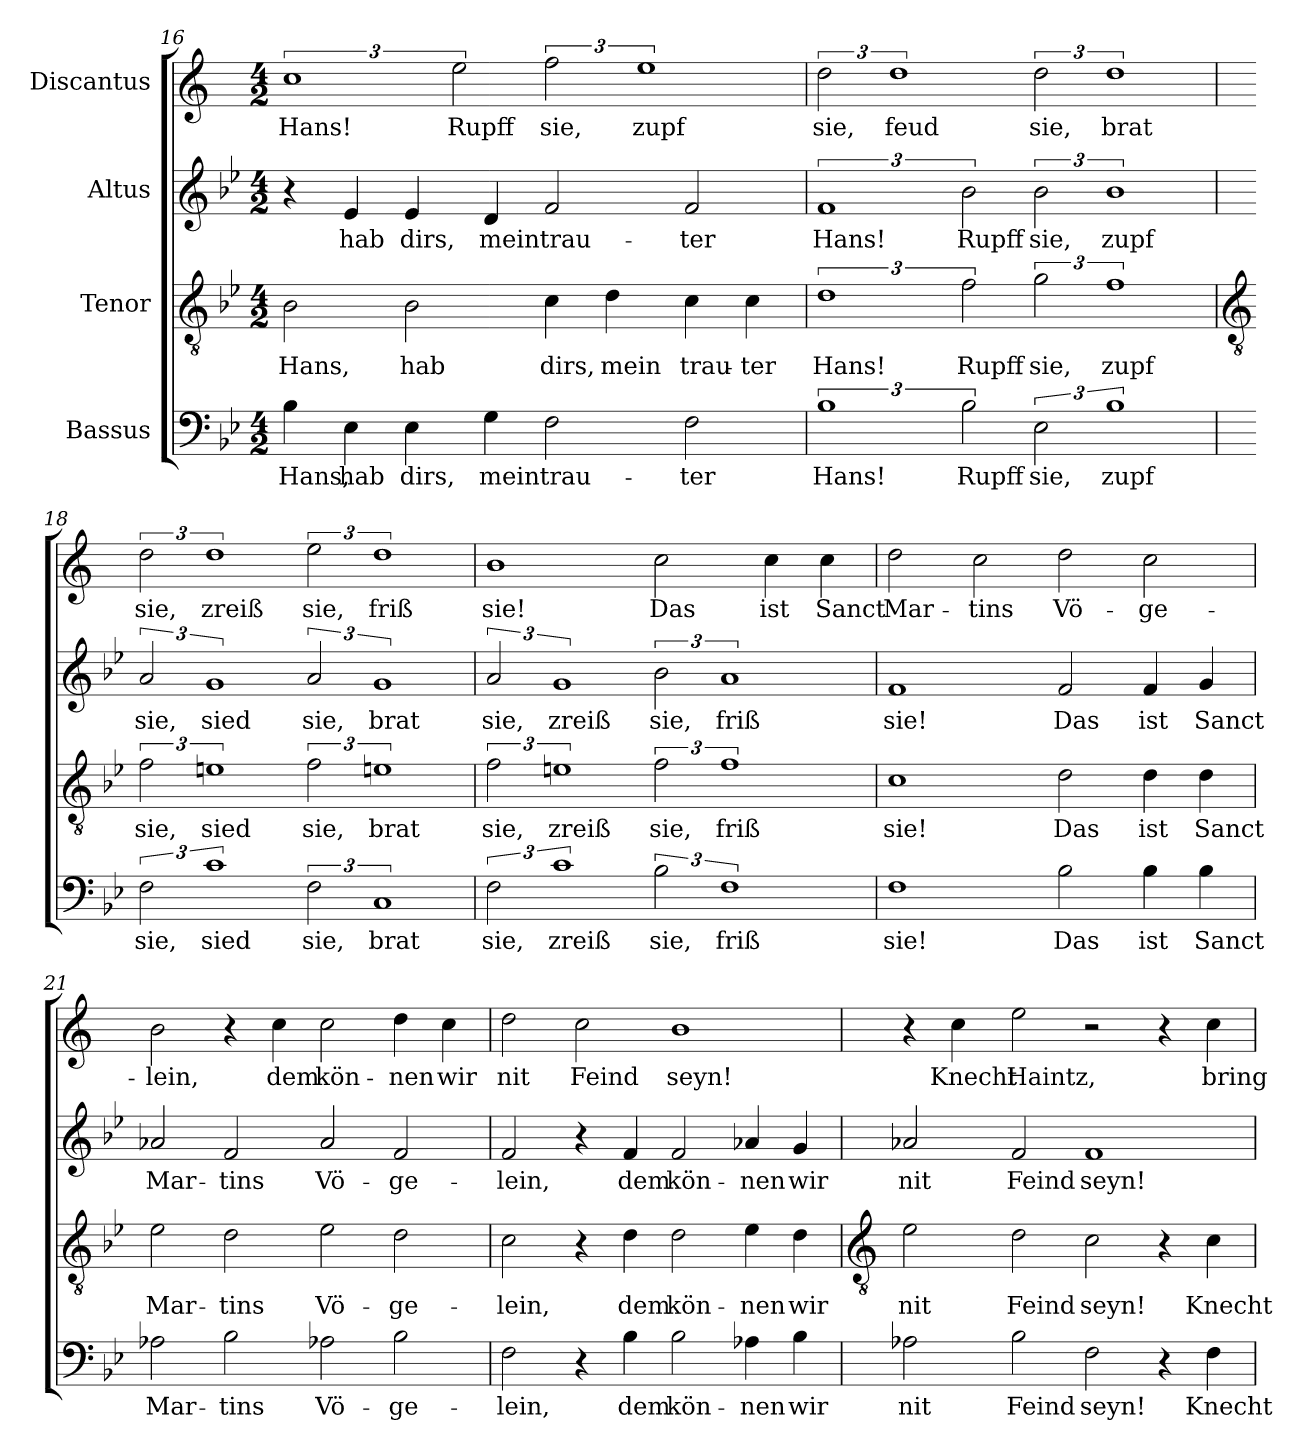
**kern	**text	**kern	**text	**kern	**text	**kern	**text
*part4	*part4	*part3	*part3	*part2	*part2	*part1	*part1
*staff4	*staff4	*staff3	*staff3	*staff2	*staff2	*staff1	*staff1
*I"Bassus	*	*I"Tenor	*	*I"Altus	*	*I"Discantus	*
*clefF4	*	*clefGv2	*	*clefG2	*	*clefG2	*
*	*	*	*	*	*	*ITrd1c2	*
*k[b-e-]	*	*k[b-e-]	*	*k[b-e-]	*	*k[b-e-]	*
*B-:	*	*B-:	*	*B-:	*	*B-:	*
*M4/2	*	*M4/2	*	*M4/2	*	*M4/2	*
=16	=16	=16	=16	=16	=16	=16	=16
!	!LO:LY:b	!	!LO:LY:b	!	!	!	!LO:LY:b
4B-	Hans,	2B-	Hans,	4r	.	3%2b-	Hans!
!	!LO:LY:b	!	!	!	!LO:LY:b	!	!
4E-	hab	.	.	4e-	hab	.	.
!	!LO:LY:b	!	!LO:LY:b	!	!LO:LY:b	!	!
4E-	dirs,	2B-	hab	4e-	dirs,	.	.
!	!	!	!	!	!	!	!LO:LY:b
.	.	.	.	.	.	3dd	Rupff
!	!LO:LY:b	!	!	!	!LO:LY:b	!	!
4G	mein	.	.	4d	mein	.	.
!	!LO:LY:b	!	!LO:LY:b	!	!LO:LY:b	!	!LO:LY:b
2F	trau-	4c	dirs,	2f	trau-	3ee-	sie,
!	!	!	!LO:LY:b	!	!	!	!
.	.	4d	mein	.	.	.	.
!	!	!	!	!	!	!	!LO:LY:b
.	.	.	.	.	.	3%2dd	zupf
!	!LO:LY:b	!	!LO:LY:b	!	!LO:LY:b	!	!
2F	-ter	4c	trau-	2f	-ter	.	.
!	!	!	!LO:LY:b	!	!	!	!
.	.	4c	-ter	.	.	.	.
!!LO:LB:g=z
=17	=17	=17	=17	=17	=17	=17	=17
!	!LO:LY:b	!	!LO:LY:b	!	!LO:LY:b	!	!LO:LY:b
3%2B-	Hans!	3%2d	Hans!	3%2f	Hans!	3cc	sie,
!	!	!	!	!	!	!	!LO:LY:b
.	.	.	.	.	.	3%2cc	feud
!	!LO:LY:b	!	!LO:LY:b	!	!LO:LY:b	!	!
3B-	Rupff	3f	Rupff	3b-	Rupff	.	.
!	!LO:LY:b	!	!LO:LY:b	!	!LO:LY:b	!	!LO:LY:b
3E-	sie,	3g	sie,	3b-	sie,	3cc	sie,
!	!LO:LY:b	!	!LO:LY:b	!	!LO:LY:b	!	!LO:LY:b
3%2B-	zupf	3%2f	zupf	3%2b-	zupf	3%2cc	brat
!!LO:LB:g=z
=18	=18	=18	=18	=18	=18	=18	=18
*	*	*clefGv2	*	*	*	*	*
!	!LO:LY:b	!	!LO:LY:b	!	!LO:LY:b	!	!LO:LY:b
3F	sie,	3f	sie,	3a	sie,	3cc	sie,
!	!LO:LY:b	!	!LO:LY:b	!	!LO:LY:b	!	!LO:LY:b
3%2c	sied	3%2en	sied	3%2g	sied	3%2cc	zreiß
!	!LO:LY:b	!	!LO:LY:b	!	!LO:LY:b	!	!LO:LY:b
3F	sie,	3f	sie,	3a	sie,	3dd	sie,
!	!LO:LY:b	!	!LO:LY:b	!	!LO:LY:b	!	!LO:LY:b
3%2C	brat	3%2en	brat	3%2g	brat	3%2cc	friß
=19	=19	=19	=19	=19	=19	=19	=19
!	!LO:LY:b	!	!LO:LY:b	!	!LO:LY:b	!	!LO:LY:b
3F	sie,	3f	sie,	3a	sie,	1a	sie!
!	!LO:LY:b	!	!LO:LY:b	!	!LO:LY:b	!	!
3%2c	zreiß	3%2en	zreiß	3%2g	zreiß	.	.
!	!LO:LY:b	!	!LO:LY:b	!	!LO:LY:b	!	!LO:LY:b
3B-	sie,	3f	sie,	3b-	sie,	2b-	Das
!	!LO:LY:b	!	!LO:LY:b	!	!LO:LY:b	!	!
3%2F	friß	3%2f	friß	3%2a	friß	.	.
!	!	!	!	!	!	!	!LO:LY:b
.	.	.	.	.	.	4b-	ist
!	!	!	!	!	!	!	!LO:LY:b
.	.	.	.	.	.	4b-	Sanct
=20	=20	=20	=20	=20	=20	=20	=20
!	!LO:LY:b	!	!LO:LY:b	!	!LO:LY:b	!	!LO:LY:b
1F	sie!	1c	sie!	1f	sie!	2cc	Mar-
!	!	!	!	!	!	!	!LO:LY:b
.	.	.	.	.	.	2b-	-tins
!	!LO:LY:b	!	!LO:LY:b	!	!LO:LY:b	!	!LO:LY:b
2B-	Das	2d	Das	2f	Das	2cc	Vö-
!	!LO:LY:b	!	!LO:LY:b	!	!LO:LY:b	!	!LO:LY:b
4B-	ist	4d	ist	4f	ist	2b-	-ge-
!	!LO:LY:b	!	!LO:LY:b	!	!LO:LY:b	!	!
4B-	Sanct	4d	Sanct	4g	Sanct	.	.
=21	=21	=21	=21	=21	=21	=21	=21
!	!LO:LY:b	!	!LO:LY:b	!	!LO:LY:b	!	!LO:LY:b
2A-X	Mar-	2e-	Mar-	2a-X	Mar-	2a	-lein,
!	!LO:LY:b	!	!LO:LY:b	!	!LO:LY:b	!	!
2B-	-tins	2d	-tins	2f	-tins	4r	.
!	!	!	!	!	!	!	!LO:LY:b
.	.	.	.	.	.	4b-	dem
!	!LO:LY:b	!	!LO:LY:b	!	!LO:LY:b	!	!LO:LY:b
2A-X	Vö-	2e-	Vö-	2a-	Vö-	2b-	kön-
!	!LO:LY:b	!	!LO:LY:b	!	!LO:LY:b	!	!LO:LY:b
2B-	-ge-	2d	-ge-	2f	-ge-	4cc	-nen
!	!	!	!	!	!	!	!LO:LY:b
.	.	.	.	.	.	4b-	wir
!!LO:LB:g=z
=22	=22	=22	=22	=22	=22	=22	=22
!	!LO:LY:b	!	!LO:LY:b	!	!LO:LY:b	!	!LO:LY:b
2F	-lein,	2c	-lein,	2f	-lein,	2cc	nit
!	!	!	!	!	!	!	!LO:LY:b
4r	.	4r	.	4r	.	2b-	Feind
!	!LO:LY:b	!	!LO:LY:b	!	!LO:LY:b	!	!
4B-	dem	4d	dem	4f	dem	.	.
!	!LO:LY:b	!	!LO:LY:b	!	!LO:LY:b	!	!LO:LY:b
2B-	kön-	2d	kön-	2f	kön-	1a	seyn!
!	!LO:LY:b	!	!LO:LY:b	!	!LO:LY:b	!	!
4A-X	-nen	4e-	-nen	4a-X	-nen	.	.
!	!LO:LY:b	!	!LO:LY:b	!	!LO:LY:b	!	!
4B-	wir	4d	wir	4g	wir	.	.
!!LO:LB:g=z
=23	=23	=23	=23	=23	=23	=23	=23
*	*	*clefGv2	*	*	*	*	*
!	!LO:LY:b	!	!LO:LY:b	!	!LO:LY:b	!	!
2A-X	nit	2e-	nit	2a-X	nit	4r	.
!	!	!	!	!	!	!	!LO:LY:b
.	.	.	.	.	.	4b-	Knecht
!	!LO:LY:b	!	!LO:LY:b	!	!LO:LY:b	!	!LO:LY:b
2B-	Feind	2d	Feind	2f	Feind	2dd	Haintz,
!	!LO:LY:b	!	!LO:LY:b	!	!LO:LY:b	!	!
2F	seyn!	2c	seyn!	1f	seyn!	2r	.
4r	.	4r	.	.	.	4r	.
!	!LO:LY:b	!	!LO:LY:b	!	!	!	!LO:LY:b
4F	Knecht	4c	Knecht	.	.	4b-	bring
=	=	=	=	=	=	=	=
*-	*-	*-	*-	*-	*-	*-	*-
